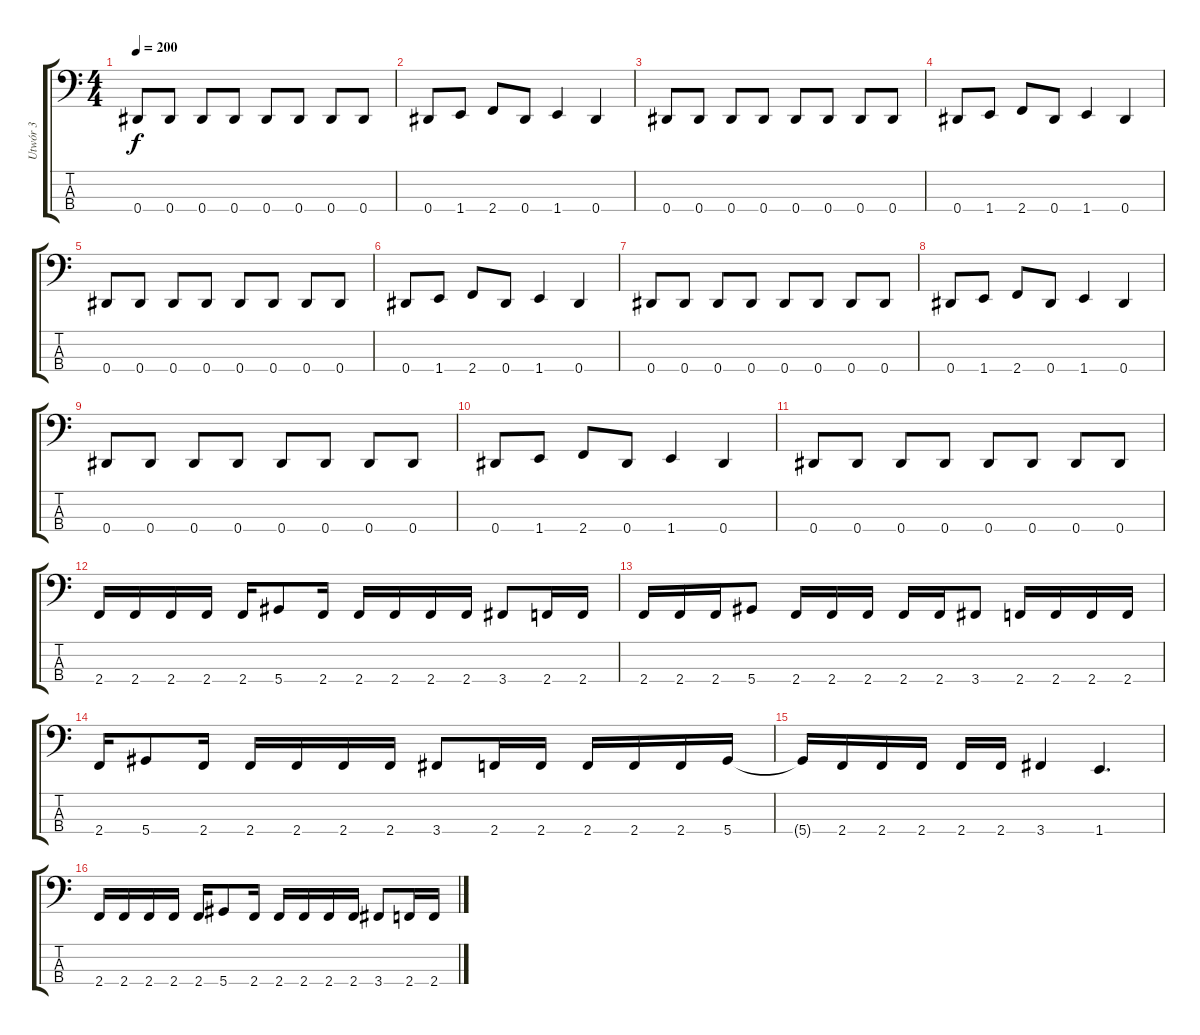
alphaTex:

\track ("Utwór 3" "Utwór 3") {instrument electricbassfinger}
\staff {score tabs}
\tuning (Gb2 Db2 Ab1 Eb1) {hide}
\ts (4 4)
\tempo 200
\clef f4
\ks c
0.4.8{dy f} 0.4.8 0.4.8 0.4.8 0.4.8 0.4.8 0.4.8 0.4.8 |
0.4.8 1.4.8 2.4.8 0.4.8 1.4.4 0.4.4 |
0.4.8 0.4.8 0.4.8 0.4.8 0.4.8 0.4.8 0.4.8 0.4.8 |
0.4.8 1.4.8 2.4.8 0.4.8 1.4.4 0.4.4 |
0.4.8 0.4.8 0.4.8 0.4.8 0.4.8 0.4.8 0.4.8 0.4.8 |
0.4.8 1.4.8 2.4.8 0.4.8 1.4.4 0.4.4 |
0.4.8 0.4.8 0.4.8 0.4.8 0.4.8 0.4.8 0.4.8 0.4.8 |
0.4.8 1.4.8 2.4.8 0.4.8 1.4.4 0.4.4 |
0.4.8 0.4.8 0.4.8 0.4.8 0.4.8 0.4.8 0.4.8 0.4.8 |
0.4.8 1.4.8 2.4.8 0.4.8 1.4.4 0.4.4 |
0.4.8 0.4.8 0.4.8 0.4.8 0.4.8 0.4.8 0.4.8 0.4.8 |
2.4.16 2.4.16 2.4.16 2.4.16 2.4.16 5.4.8 2.4.16 2.4.16 2.4.16 2.4.16 2.4.16 3.4.8 2.4.16 2.4.16 |
2.4.16 2.4.16 2.4.16 5.4.8 2.4.16 2.4.16 2.4.16 2.4.16 2.4.16 3.4.8 2.4.16 2.4.16 2.4.16 2.4.16 |
2.4.16 5.4.8 2.4.16 2.4.16 2.4.16 2.4.16 2.4.16 3.4.8 2.4.16 2.4.16 2.4.16 2.4.16 2.4.16 5.4.16 |
5.4{t}.16 2.4.16 2.4.16 2.4.16 2.4.16 2.4.16 3.4.4 1.4.4{d} |
2.4.16 2.4.16 2.4.16 2.4.16 2.4.16 5.4.8 2.4.16 2.4.16 2.4.16 2.4.16 2.4.16 3.4.8 2.4.16 2.4.16
